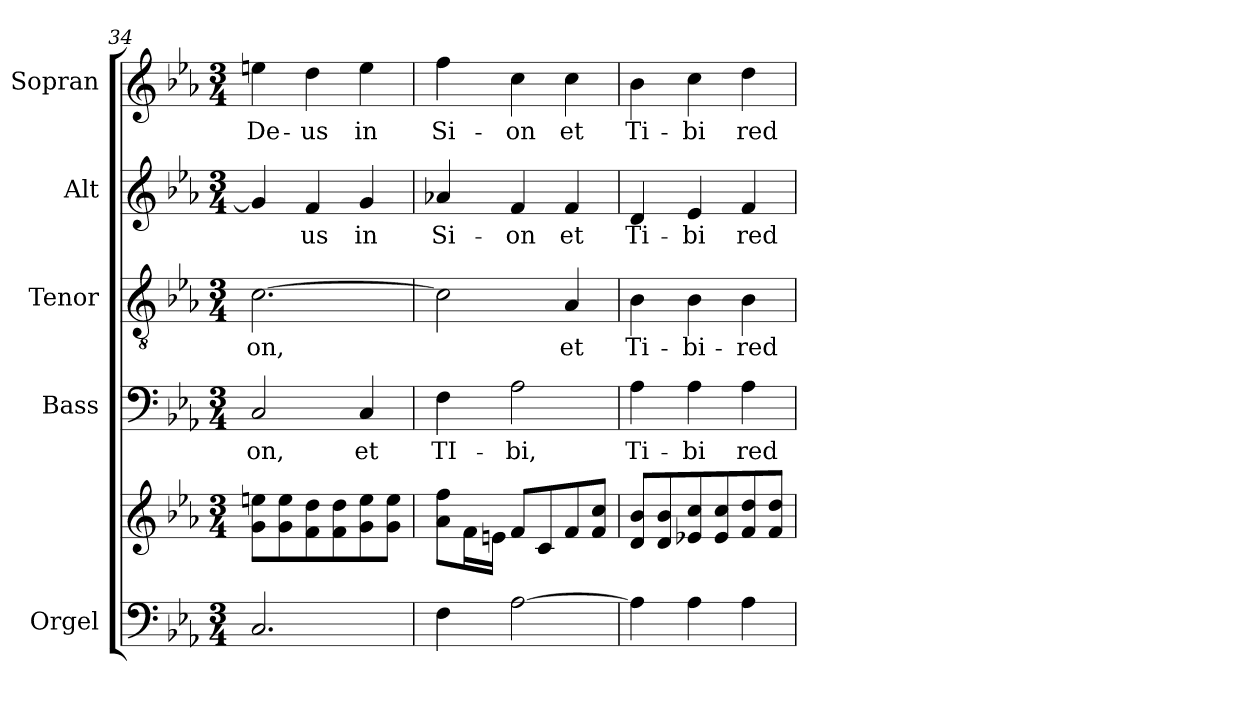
**kern	**kern	**kern	**text	**kern	**text	**kern	**text	**kern	**text
*part5	*part5	*part4	*part4	*part3	*part3	*part2	*part2	*part1	*part1
*staff6	*staff5	*staff4	*staff4	*staff3	*staff3	*staff2	*staff2	*staff1	*staff1
*I"Orgel	*	*I"Bass	*	*I"Tenor	*	*I"Alt	*	*I"Sopran	*
*I'Org.	*	*I'B.	*	*I'T.	*	*I'A.	*	*I'S.	*
*clefF4	*clefG2	*clefF4	*	*clefGv2	*	*clefG2	*	*clefG2	*
*k[b-e-a-]	*k[b-e-a-]	*k[b-e-a-]	*	*k[b-e-a-]	*	*k[b-e-a-]	*	*k[b-e-a-]	*
*E-:	*E-:	*E-:	*	*E-:	*	*E-:	*	*E-:	*
*M3/4	*M3/4	*M3/4	*	*M3/4	*	*M3/4	*	*M3/4	*
=34	=34	=34	=34	=34	=34	=34	=34	=34	=34
!	!	!	!LO:LY:b	!	!LO:LY:b	!	!	!	!LO:LY:b
2.C/	8g\ 8een\L	2C/	-on,	[2.c\	-on,	4g/]	.	4een\	De-
.	8g\ 8ee\	.	.	.	.	.	.	.	.
!	!	!	!	!	!	!	!LO:LY:b	!	!LO:LY:b
.	8f\ 8dd\	.	.	.	.	4f/	-us	4dd\	-us
.	8f\ 8dd\	.	.	.	.	.	.	.	.
!	!	!	!LO:LY:b	!	!	!	!LO:LY:b	!	!LO:LY:b
.	8g\ 8ee\	4C/	et	.	.	4g/	in	4ee\	in
.	8g\ 8ee\J	.	.	.	.	.	.	.	.
=35	=35	=35	=35	=35	=35	=35	=35	=35	=35
!	!	!	!LO:LY:b	!	!	!	!LO:LY:b	!	!LO:LY:b
4F\	8a-\ 8ff\L	4F\	TI-	2c\]	.	4a-X/	Si-	4ff\	Si-
.	16f\L	.	.	.	.	.	.	.	.
.	16en\JJ	.	.	.	.	.	.	.	.
!	!	!	!LO:LY:b	!	!	!	!LO:LY:b	!	!LO:LY:b
[2A-\	8f/L	2A-\	-bi,	.	.	4f/	-on	4cc\	-on
.	8c/	.	.	.	.	.	.	.	.
!	!	!	!	!	!LO:LY:b	!	!LO:LY:b	!	!LO:LY:b
.	8f/	.	.	4A-/	et	4f/	et	4cc\	et
.	8f/ 8cc/J	.	.	.	.	.	.	.	.
=36	=36	=36	=36	=36	=36	=36	=36	=36	=36
!	!	!	!LO:LY:b	!	!LO:LY:b	!	!LO:LY:b	!	!LO:LY:b
4A-\]	8d/ 8b-/L	4A-\	Ti-	4B-\	Ti-	4d/	Ti-	4b-\	Ti-
.	8d/ 8b-/	.	.	.	.	.	.	.	.
!	!	!	!LO:LY:b	!	!LO:LY:b	!	!LO:LY:b	!	!LO:LY:b
4A-\	8e-X/ 8cc/	4A-\	-bi	4B-\	-bi-	4e-/	-bi	4cc\	-bi
.	8e-/ 8cc/	.	.	.	.	.	.	.	.
!	!	!	!LO:LY:b	!	!LO:LY:b	!	!LO:LY:b	!	!LO:LY:b
4A-\	8f/ 8dd/	4A-\	red-	4B-\	-red-	4f/	red-	4dd\	red-
.	8f/ 8dd/J	.	.	.	.	.	.	.	.
=	=	=	=	=	=	=	=	=	=
*-	*-	*-	*-	*-	*-	*-	*-	*-	*-
